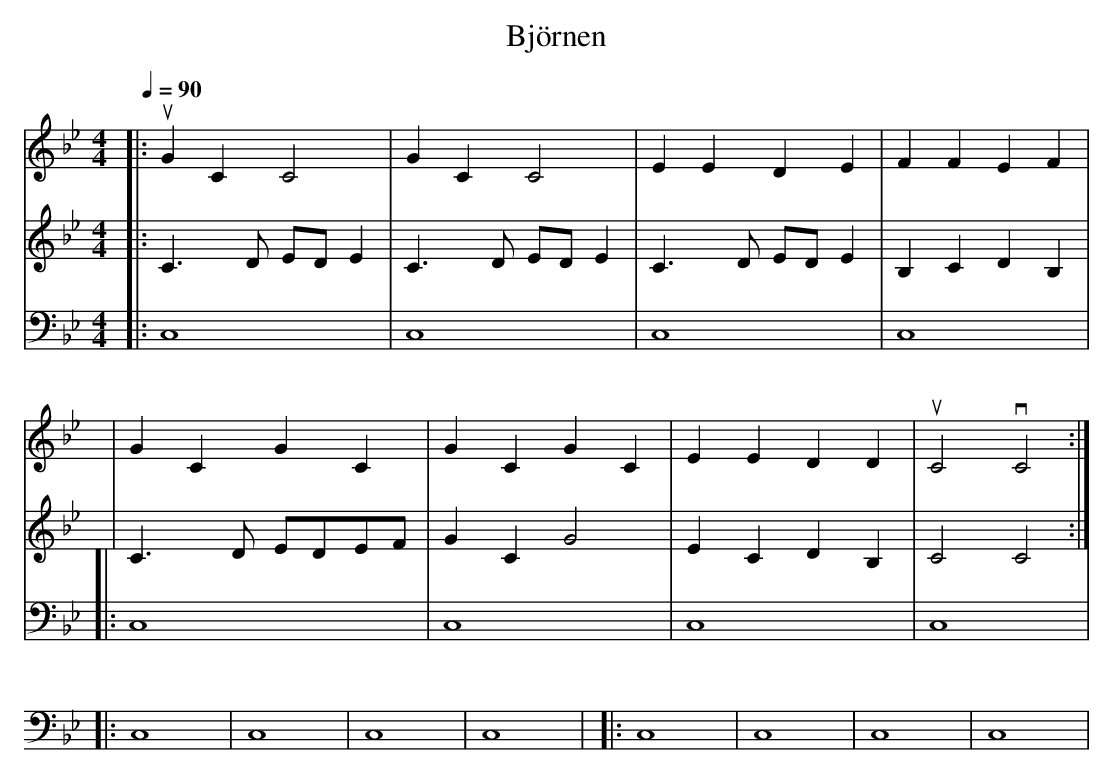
X:1
T: Björnen
M: 4/4
L: 1/4
Q: 90
K: Bb
[V:1] [|: uGC C2 | GC C2 | EE DE | FF EF |
[V:2] [|: C3/2D/2 E/2D/2 E | C3/2D/2 E/2D/2 E | C3/2D/2 E/2D/2 E | B,C DB, |
[V:3] [|: C,4 | C,4 | C,4 | C,4 |
[V:3] [|: C,4 | C,4 | C,4 | C,4 |
[V:1] | GC GC | GC GC | EE DD | uC2 vC2 :|]
[V:2] | C3/2D/2 E/2D/2E/2F/2 | GC G2 | EC DB, | C2 C2 :|]
[V:3] [|: C,4 | C,4 | C,4 | C,4 |
[V:3] [|: C,4 | C,4 | C,4 | C,4 |
